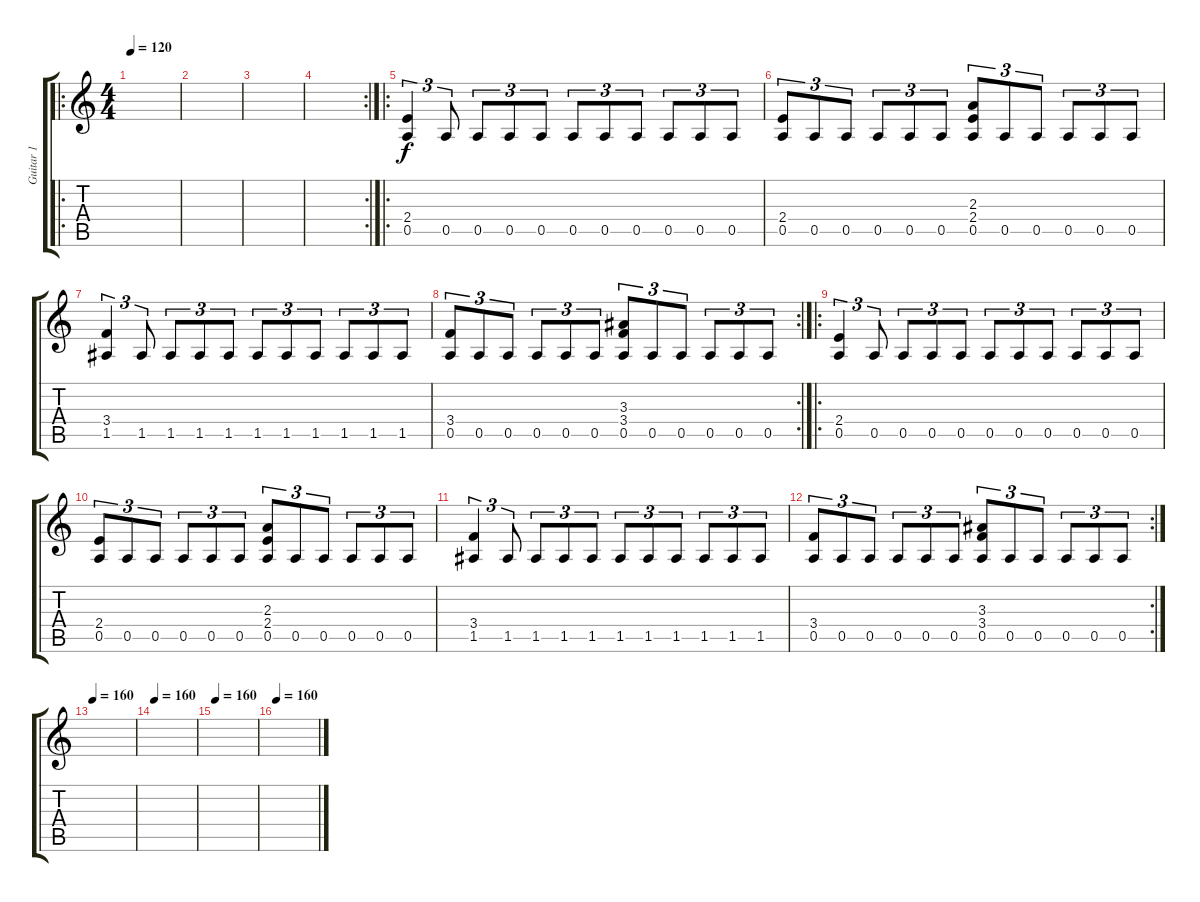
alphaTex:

\track ("Guitar 1" "Guitar 1") {instrument distortionguitar}
\staff {score tabs}
\tuning (E4 B3 G3 D3 A2 E2) {hide}
\ro
\ts (4 4)
\tempo 120
\clef g2
\ks c
|
|
|
\rc 2
|
\ro
(2.4 0.5).4{tu (3 2)} 0.5.8{tu (3 2)} 0.5.8{tu (3 2)} 0.5.8{tu (3 2)} 0.5.8{tu (3 2)} 0.5.8{tu (3 2)} 0.5.8{tu (3 2)} 0.5.8{tu (3 2)} 0.5.8{tu (3 2)} 0.5.8{tu (3 2)} 0.5.8{tu (3 2)} |
(2.4 0.5).8{tu (3 2)} 0.5.8{tu (3 2)} 0.5.8{tu (3 2)} 0.5.8{tu (3 2)} 0.5.8{tu (3 2)} 0.5.8{tu (3 2)} (2.3 2.4 0.5).8{tu (3 2)} 0.5.8{tu (3 2)} 0.5.8{tu (3 2)} 0.5.8{tu (3 2)} 0.5.8{tu (3 2)} 0.5.8{tu (3 2)} |
(3.4 1.5).4{tu (3 2)} 1.5.8{tu (3 2)} 1.5.8{tu (3 2)} 1.5.8{tu (3 2)} 1.5.8{tu (3 2)} 1.5.8{tu (3 2)} 1.5.8{tu (3 2)} 1.5.8{tu (3 2)} 1.5.8{tu (3 2)} 1.5.8{tu (3 2)} 1.5.8{tu (3 2)} |
\rc 2
(3.4 0.5).8{tu (3 2)} 0.5.8{tu (3 2)} 0.5.8{tu (3 2)} 0.5.8{tu (3 2)} 0.5.8{tu (3 2)} 0.5.8{tu (3 2)} (3.3 3.4 0.5).8{tu (3 2)} 0.5.8{tu (3 2)} 0.5.8{tu (3 2)} 0.5.8{tu (3 2)} 0.5.8{tu (3 2)} 0.5.8{tu (3 2)} |
\ro
(2.4 0.5).4{tu (3 2)} 0.5.8{tu (3 2)} 0.5.8{tu (3 2)} 0.5.8{tu (3 2)} 0.5.8{tu (3 2)} 0.5.8{tu (3 2)} 0.5.8{tu (3 2)} 0.5.8{tu (3 2)} 0.5.8{tu (3 2)} 0.5.8{tu (3 2)} 0.5.8{tu (3 2)} |
(2.4 0.5).8{tu (3 2)} 0.5.8{tu (3 2)} 0.5.8{tu (3 2)} 0.5.8{tu (3 2)} 0.5.8{tu (3 2)} 0.5.8{tu (3 2)} (2.3 2.4 0.5).8{tu (3 2)} 0.5.8{tu (3 2)} 0.5.8{tu (3 2)} 0.5.8{tu (3 2)} 0.5.8{tu (3 2)} 0.5.8{tu (3 2)} |
(3.4 1.5).4{tu (3 2)} 1.5.8{tu (3 2)} 1.5.8{tu (3 2)} 1.5.8{tu (3 2)} 1.5.8{tu (3 2)} 1.5.8{tu (3 2)} 1.5.8{tu (3 2)} 1.5.8{tu (3 2)} 1.5.8{tu (3 2)} 1.5.8{tu (3 2)} 1.5.8{tu (3 2)} |
\rc 2
(3.4 0.5).8{tu (3 2)} 0.5.8{tu (3 2)} 0.5.8{tu (3 2)} 0.5.8{tu (3 2)} 0.5.8{tu (3 2)} 0.5.8{tu (3 2)} (3.3 3.4 0.5).8{tu (3 2)} 0.5.8{tu (3 2)} 0.5.8{tu (3 2)} 0.5.8{tu (3 2)} 0.5.8{tu (3 2)} 0.5.8{tu (3 2)} |
\tempo 160
|
\tempo 160
|
\tempo 160
|
\tempo 160
